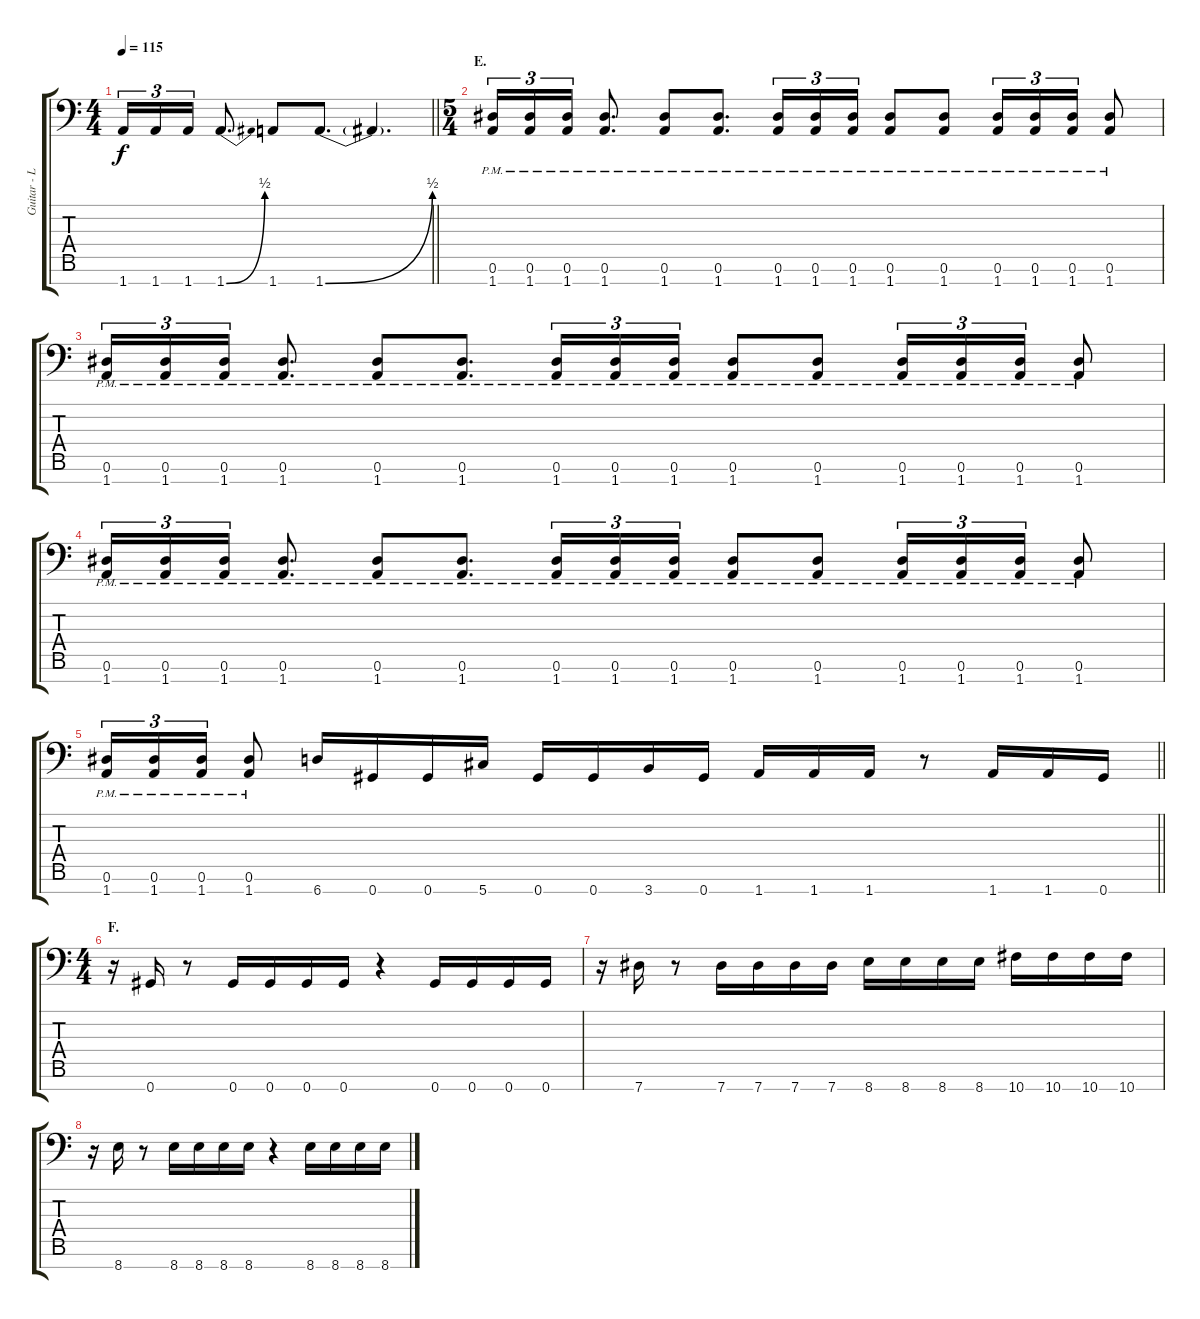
\track ("Guitar - Left" "Guitar - L") {instrument distortionguitar}
\staff {score tabs}
\tuning (Eb4 Bb3 F3 Db3 Ab2 Eb2 Ab1) {hide}
\ts (4 4)
\tempo 115
\clef f4
\barLineRight lightlight
\ks c
1.7.16{tu (3 2) dy f} 1.7.16{tu (3 2)} 1.7.16{tu (3 2)} 1.7{be (bend 0 0 60 2)}.8{d} 1.7.8 1.7{be (bend 0 0 60 2)}.8{d} 1.7{t}.4{d} |
\ts (5 4)
\section ("" "E.")
(0.6{pm} 1.7{pm}).16{tu (3 2)} (0.6{pm} 1.7{pm}).16{tu (3 2)} (0.6{pm} 1.7{pm}).16{tu (3 2)} (0.6{pm} 1.7{pm}).8{d} (0.6{pm} 1.7{pm}).8 (0.6{pm} 1.7{pm}).8{d} (0.6{pm} 1.7{pm}).16{tu (3 2)} (0.6{pm} 1.7{pm}).16{tu (3 2)} (0.6{pm} 1.7{pm}).16{tu (3 2)} (0.6{pm} 1.7{pm}).8 (0.6{pm} 1.7{pm}).8 (0.6{pm} 1.7{pm}).16{tu (3 2)} (0.6{pm} 1.7{pm}).16{tu (3 2)} (0.6{pm} 1.7{pm}).16{tu (3 2)} (0.6{pm} 1.7{pm}).8 |
(0.6{pm} 1.7{pm}).16{tu (3 2)} (0.6{pm} 1.7{pm}).16{tu (3 2)} (0.6{pm} 1.7{pm}).16{tu (3 2)} (0.6{pm} 1.7{pm}).8{d} (0.6{pm} 1.7{pm}).8 (0.6{pm} 1.7{pm}).8{d} (0.6{pm} 1.7{pm}).16{tu (3 2)} (0.6{pm} 1.7{pm}).16{tu (3 2)} (0.6{pm} 1.7{pm}).16{tu (3 2)} (0.6{pm} 1.7{pm}).8 (0.6{pm} 1.7{pm}).8 (0.6{pm} 1.7{pm}).16{tu (3 2)} (0.6{pm} 1.7{pm}).16{tu (3 2)} (0.6{pm} 1.7{pm}).16{tu (3 2)} (0.6{pm} 1.7{pm}).8 |
(0.6{pm} 1.7{pm}).16{tu (3 2)} (0.6{pm} 1.7{pm}).16{tu (3 2)} (0.6{pm} 1.7{pm}).16{tu (3 2)} (0.6{pm} 1.7{pm}).8{d} (0.6{pm} 1.7{pm}).8 (0.6{pm} 1.7{pm}).8{d} (0.6{pm} 1.7{pm}).16{tu (3 2)} (0.6{pm} 1.7{pm}).16{tu (3 2)} (0.6{pm} 1.7{pm}).16{tu (3 2)} (0.6{pm} 1.7{pm}).8 (0.6{pm} 1.7{pm}).8 (0.6{pm} 1.7{pm}).16{tu (3 2)} (0.6{pm} 1.7{pm}).16{tu (3 2)} (0.6{pm} 1.7{pm}).16{tu (3 2)} (0.6{pm} 1.7{pm}).8 |
\barLineRight lightlight
(0.6{pm} 1.7{pm}).16{tu (3 2)} (0.6{pm} 1.7{pm}).16{tu (3 2)} (0.6{pm} 1.7{pm}).16{tu (3 2)} (0.6{pm} 1.7{pm}).8 6.7.16 0.7.16 0.7.16 5.7.16 0.7.16 0.7.16 3.7.16 0.7.16 1.7.16 1.7.16 1.7.16 r.8 1.7.16 1.7.16 0.7.16 |
\ts (4 4)
\section ("" "F.")
r.16 0.7.16 r.8 0.7.16 0.7.16 0.7.16 0.7.16 r.4 0.7.16 0.7.16 0.7.16 0.7.16 |
r.16 7.7.16 r.8 7.7.16 7.7.16 7.7.16 7.7.16 8.7.16 8.7.16 8.7.16 8.7.16 10.7.16 10.7.16 10.7.16 10.7.16 |
r.16 8.7.16 r.8 8.7.16 8.7.16 8.7.16 8.7.16 r.4 8.7.16 8.7.16 8.7.16 8.7.16
